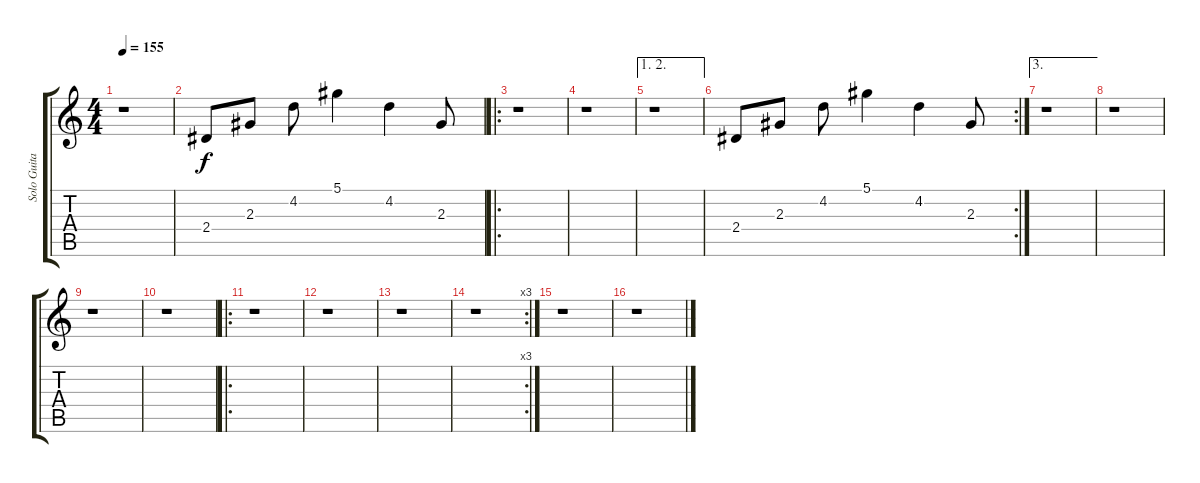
\track ("Solo Guitar" "Solo Guita") {instrument distortionguitar}
\staff {score tabs}
\tuning (Eb4 Bb3 Gb3 Db3 Ab2 Eb2) {hide}
\ts (4 4)
\tempo 155
\clef g2
\ks c
r.1{dy f} |
2.4.8 2.3.8 4.2.8 5.1.4 4.2.4 2.3.8 |
\ro
r.1 |
r.1 |
\ae (1 2)
r.1 |
\rc 2
2.4.8 2.3.8 4.2.8 5.1.4 4.2.4 2.3.8 |
\ae 3
r.1 |
r.1 |
r.1 |
r.1 |
\ro
r.1 |
r.1 |
r.1 |
\rc 3
r.1 |
r.1 |
r.1
